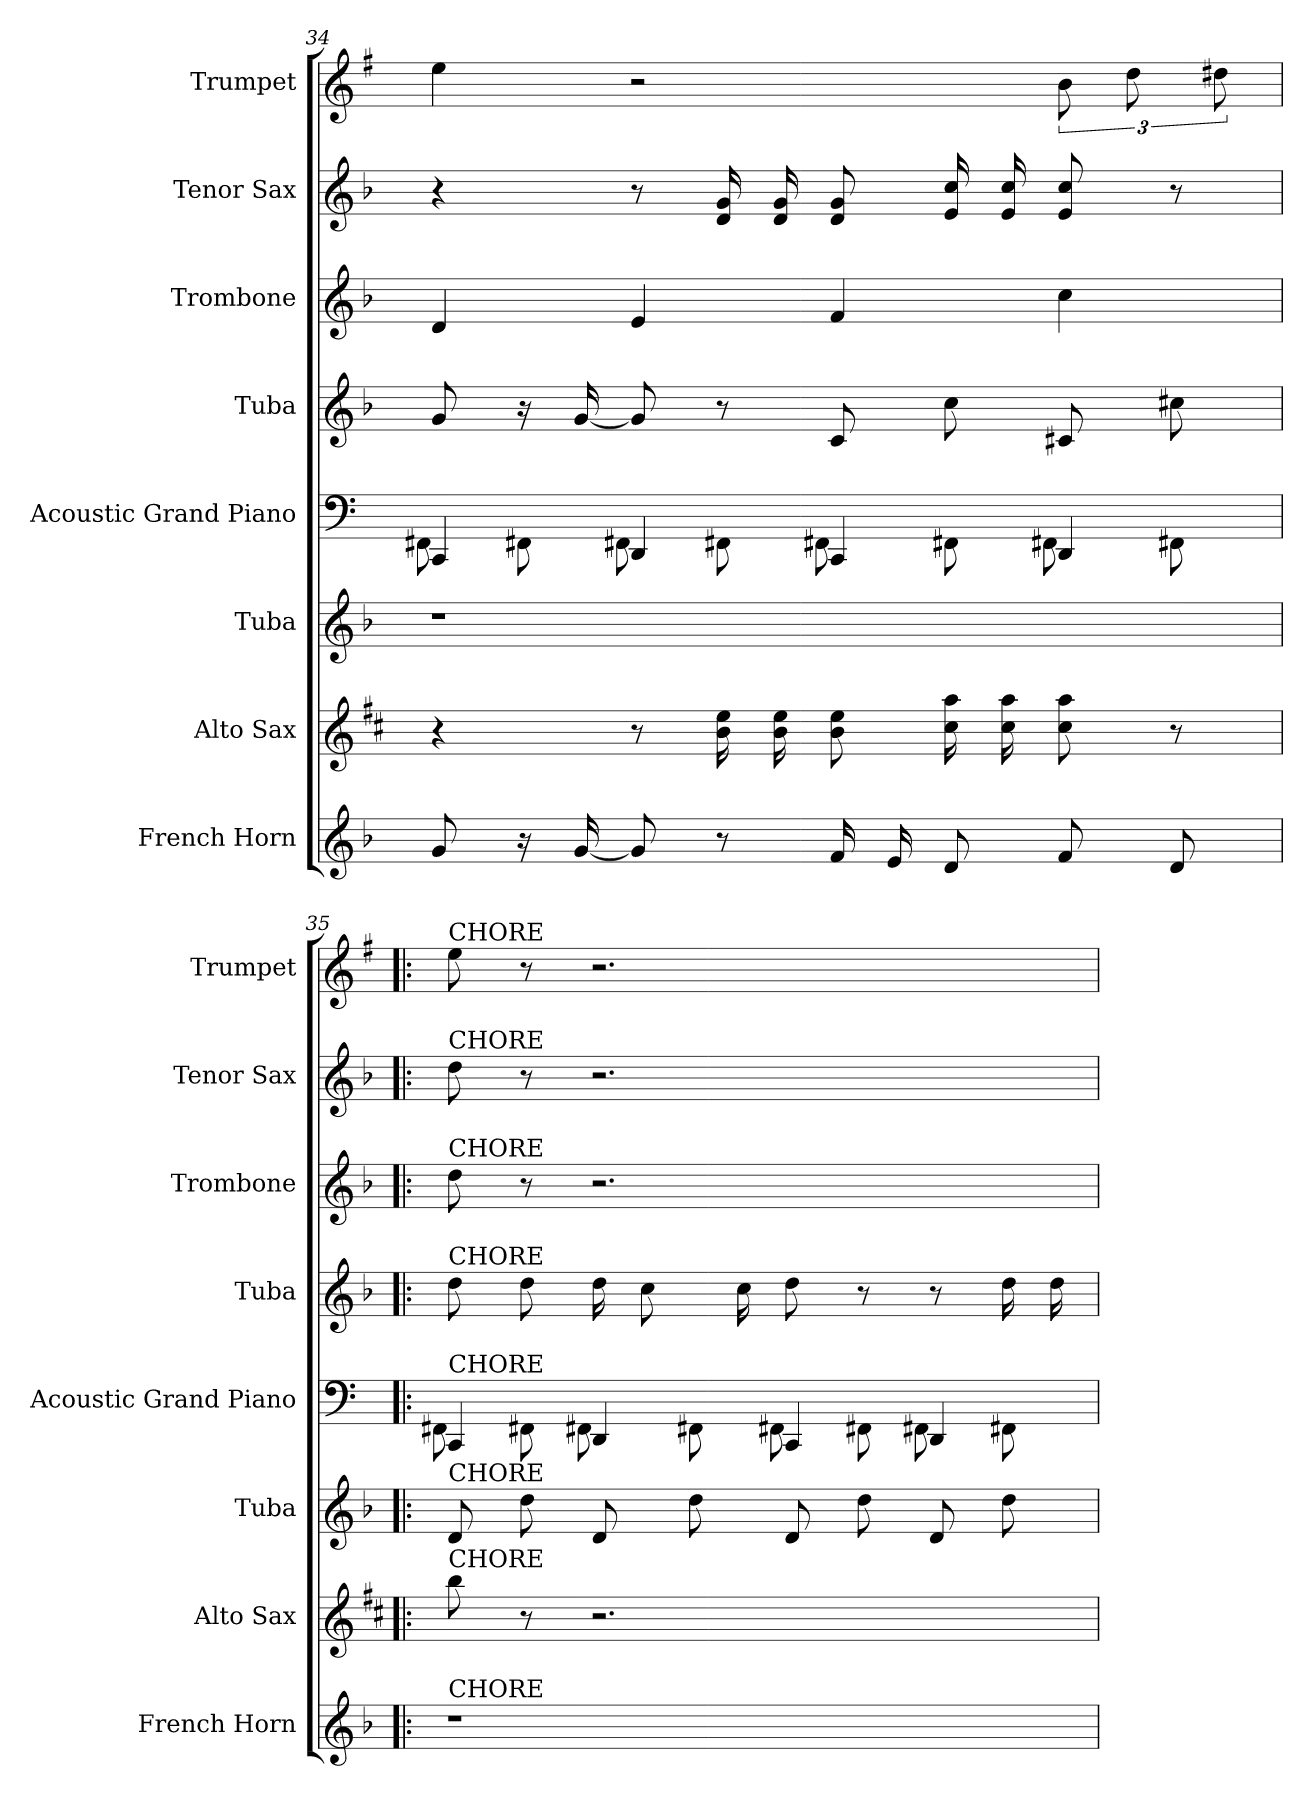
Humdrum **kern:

**kern	**kern	**kern	**kern	**kern	**kern	**kern	**kern
*part8	*part7	*part6	*part5	*part4	*part3	*part2	*part1
*staff8	*staff7	*staff6	*staff5	*staff4	*staff3	*staff2	*staff1
*I"French Horn	*I"Alto Sax	*I"Tuba	*I"Acoustic Grand Piano	*I"Tuba	*I"Trombone	*I"Tenor Sax	*I"Trumpet
*I'French Horn	*I'Alto Sax	*I'Tuba	*I'Acoustic Grand Piano	*I'Tuba	*I'Trombone	*I'Tenor Sax	*I'Trumpet
*clefG2	*clefG2	*clefG2	*clefF4	*clefG2	*clefG2	*clefG2	*clefG2
*ITrd8c14	*ITrd5c9	*ITrd15c26	*	*ITrd15c26	*ITrd8c14	*ITrd8c14	*ITrd1c2
*k[b-]	*k[b-]	*k[b-]	*	*k[b-]	*k[b-]	*k[b-]	*k[b-]
=34	=34	=34	=34	=34	=34	=34	=34
*	*	*	*^	*	*	*	*
8G	4r	1r	4CC	8FF#X	8GG	4D	4r	4dd
16r	.	.	.	8FF#X	16r	.	.	.
[16G	.	.	.	.	[16GG	.	.	.
8G]	8r	.	4DD	8FF#X	8GG]	4E	8r	2r
8r	16d 16g	.	.	8FF#X	8r	.	16D 16G	.
.	16d 16g	.	.	.	.	.	16D 16G	.
16F	8d 8g	.	4CC	8FF#X	8CC	4F	8D 8G	.
16E	.	.	.	.	.	.	.	.
8D	16e 16cc	.	.	8FF#X	8C	.	16E 16c	.
.	16e 16cc	.	.	.	.	.	16E 16c	.
8F	8e 8cc	.	4DD	8FF#X	8CC#X	4c	8E 8c	12a
.	.	.	.	.	.	.	.	12cc
8D	8r	.	.	8FF#X	8C#X	.	8r	.
.	.	.	.	.	.	.	.	12cc#X
=35!|:	=35!|:	=35!|:	=35!|:	=35!|:	=35!|:	=35!|:	=35!|:	=35!|:
!	!	!	!	!	!	!	!	!LO:TX:a:t=CHORE
!	!	!	!	!	!	!	!LO:TX:a:t=CHORE	!
!	!	!	!	!	!	!LO:TX:a:t=CHORE	!	!
!	!	!	!	!	!LO:TX:a:t=CHORE	!	!	!
!	!	!	!LO:TX:a:t=CHORE	!	!	!	!	!
!	!	!LO:TX:a:t=CHORE	!	!	!	!	!	!
!	!LO:TX:a:t=CHORE	!	!	!	!	!	!	!
!LO:TX:a:t=CHORE	!	!	!	!	!	!	!	!
1r	8dd	8DD	4CC	8FF#X	8D	8d	8d	8dd
.	8r	8D	.	8FF#X	8D	8r	8r	8r
.	2.r	8DD	4DD	8FF#X	16D	2.r	2.r	2.r
.	.	.	.	.	8C	.	.	.
.	.	8D	.	8FF#X	.	.	.	.
.	.	.	.	.	16C	.	.	.
.	.	8DD	4CC	8FF#X	8D	.	.	.
.	.	8D	.	8FF#X	8r	.	.	.
.	.	8DD	4DD	8FF#X	8r	.	.	.
.	.	8D	.	8FF#X	16D	.	.	.
.	.	.	.	.	16D	.	.	.
*	*	*	*v	*v	*	*	*	*
=	=	=	=	=	=	=	=
*-	*-	*-	*-	*-	*-	*-	*-
